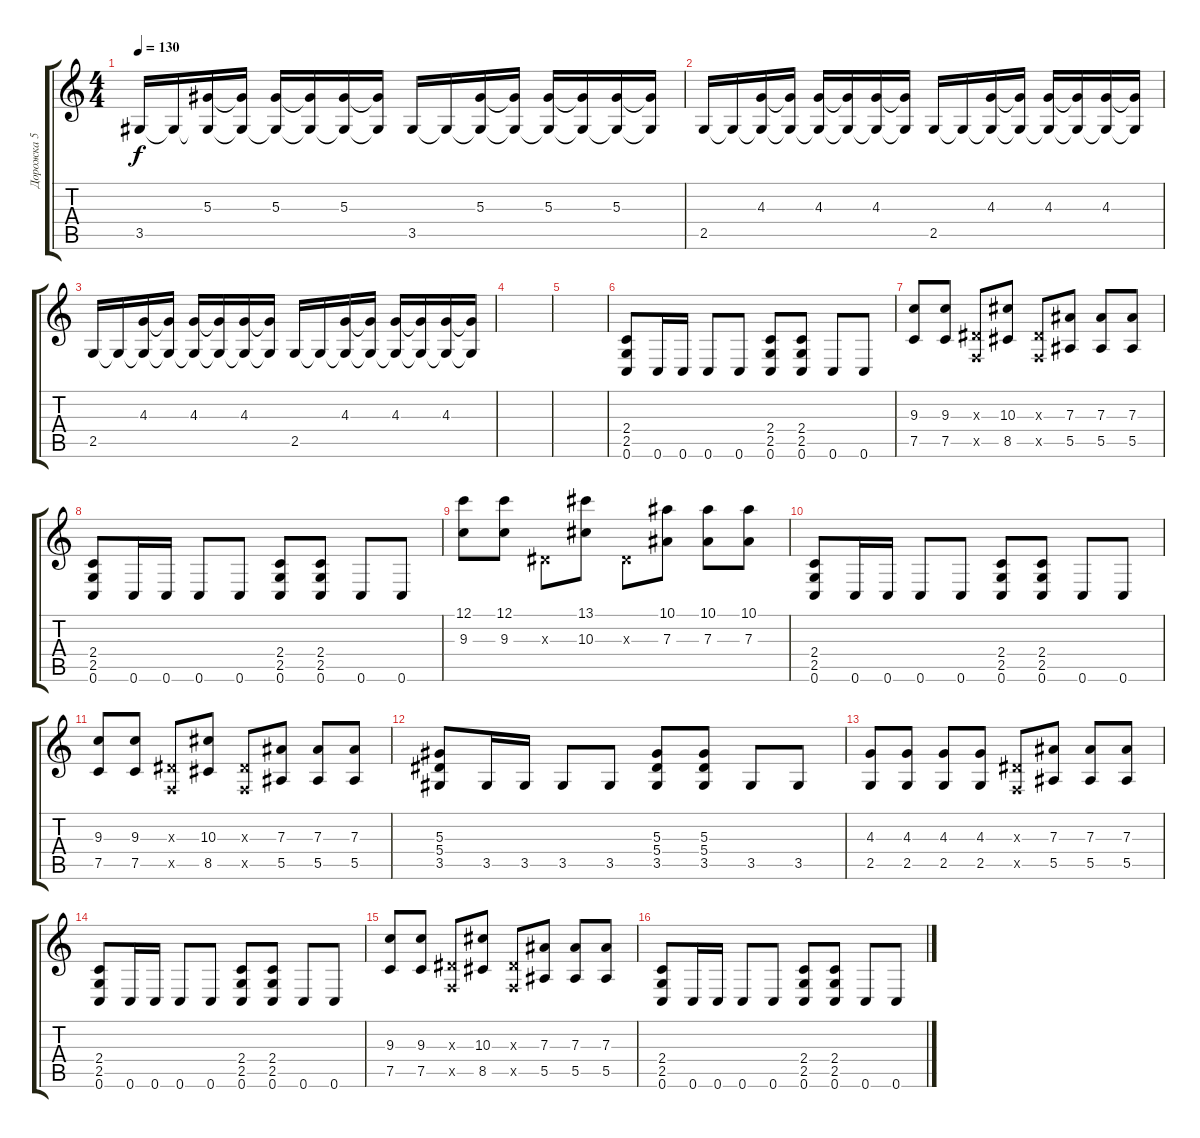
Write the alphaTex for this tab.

\track ("Дорожка 5" "Дорожка 5") {instrument distortionguitar}
\staff {score tabs}
\tuning (C4 G3 Eb3 Bb2 F2 C2) {hide}
\ts (4 4)
\tempo 130
\clef g2
\ks c
3.5.16{dy f} 3.5{t}.16 (5.3 3.5{t}).16 (5.3{t} 3.5{t}).16 (5.3 3.5{t}).16 (5.3{t} 3.5{t}).16 (5.3 3.5{t}).16 (5.3{t} 3.5{t}).16 3.5.16 3.5{t}.16 (5.3 3.5{t}).16 (5.3{t} 3.5{t}).16 (5.3 3.5{t}).16 (5.3{t} 3.5{t}).16 (5.3 3.5{t}).16 (5.3{t} 3.5{t}).16 |
2.5.16 2.5{t}.16 (4.3 2.5{t}).16 (4.3{t} 2.5{t}).16 (4.3 2.5{t}).16 (4.3{t} 2.5{t}).16 (4.3 2.5{t}).16 (4.3{t} 2.5{t}).16 2.5.16 2.5{t}.16 (4.3 2.5{t}).16 (4.3{t} 2.5{t}).16 (4.3 2.5{t}).16 (4.3{t} 2.5{t}).16 (4.3 2.5{t}).16 (4.3{t} 2.5{t}).16 |
2.5.16 2.5{t}.16 (4.3 2.5{t}).16 (4.3{t} 2.5{t}).16 (4.3 2.5{t}).16 (4.3{t} 2.5{t}).16 (4.3 2.5{t}).16 (4.3{t} 2.5{t}).16 2.5.16 2.5{t}.16 (4.3 2.5{t}).16 (4.3{t} 2.5{t}).16 (4.3 2.5{t}).16 (4.3{t} 2.5{t}).16 (4.3 2.5{t}).16 (4.3{t} 2.5{t}).16 |
|
|
(2.4 2.5 0.6).8 0.6.16 0.6.16 0.6.8 0.6.8 (2.4 2.5 0.6).8 (2.4 2.5 0.6).8 0.6.8 0.6.8 |
(9.3 7.5).8 (9.3 7.5).8 (0.3{x} 0.5{x}).8 (10.3 8.5).8 (0.3{x} 0.5{x}).8 (7.3 5.5).8 (7.3 5.5).8 (7.3 5.5).8 |
(2.4 2.5 0.6).8 0.6.16 0.6.16 0.6.8 0.6.8 (2.4 2.5 0.6).8 (2.4 2.5 0.6).8 0.6.8 0.6.8 |
(12.1 9.3).8 (12.1 9.3).8 0.3{x}.8 (13.1 10.3).8 0.3{x}.8 (10.1 7.3).8 (10.1 7.3).8 (10.1 7.3).8 |
(2.4 2.5 0.6).8 0.6.16 0.6.16 0.6.8 0.6.8 (2.4 2.5 0.6).8 (2.4 2.5 0.6).8 0.6.8 0.6.8 |
(9.3 7.5).8 (9.3 7.5).8 (0.3{x} 0.5{x}).8 (10.3 8.5).8 (0.3{x} 0.5{x}).8 (7.3 5.5).8 (7.3 5.5).8 (7.3 5.5).8 |
(5.3 5.4 3.5).8 3.5.16 3.5.16 3.5.8 3.5.8 (5.3 5.4 3.5).8 (5.3 5.4 3.5).8 3.5.8 3.5.8 |
(4.3 2.5).8 (4.3 2.5).8 (4.3 2.5).8 (4.3 2.5).8 (0.3{x} 0.5{x}).8 (7.3 5.5).8 (7.3 5.5).8 (7.3 5.5).8 |
(2.4 2.5 0.6).8 0.6.16 0.6.16 0.6.8 0.6.8 (2.4 2.5 0.6).8 (2.4 2.5 0.6).8 0.6.8 0.6.8 |
(9.3 7.5).8 (9.3 7.5).8 (0.3{x} 0.5{x}).8 (10.3 8.5).8 (0.3{x} 0.5{x}).8 (7.3 5.5).8 (7.3 5.5).8 (7.3 5.5).8 |
(2.4 2.5 0.6).8 0.6.16 0.6.16 0.6.8 0.6.8 (2.4 2.5 0.6).8 (2.4 2.5 0.6).8 0.6.8 0.6.8
